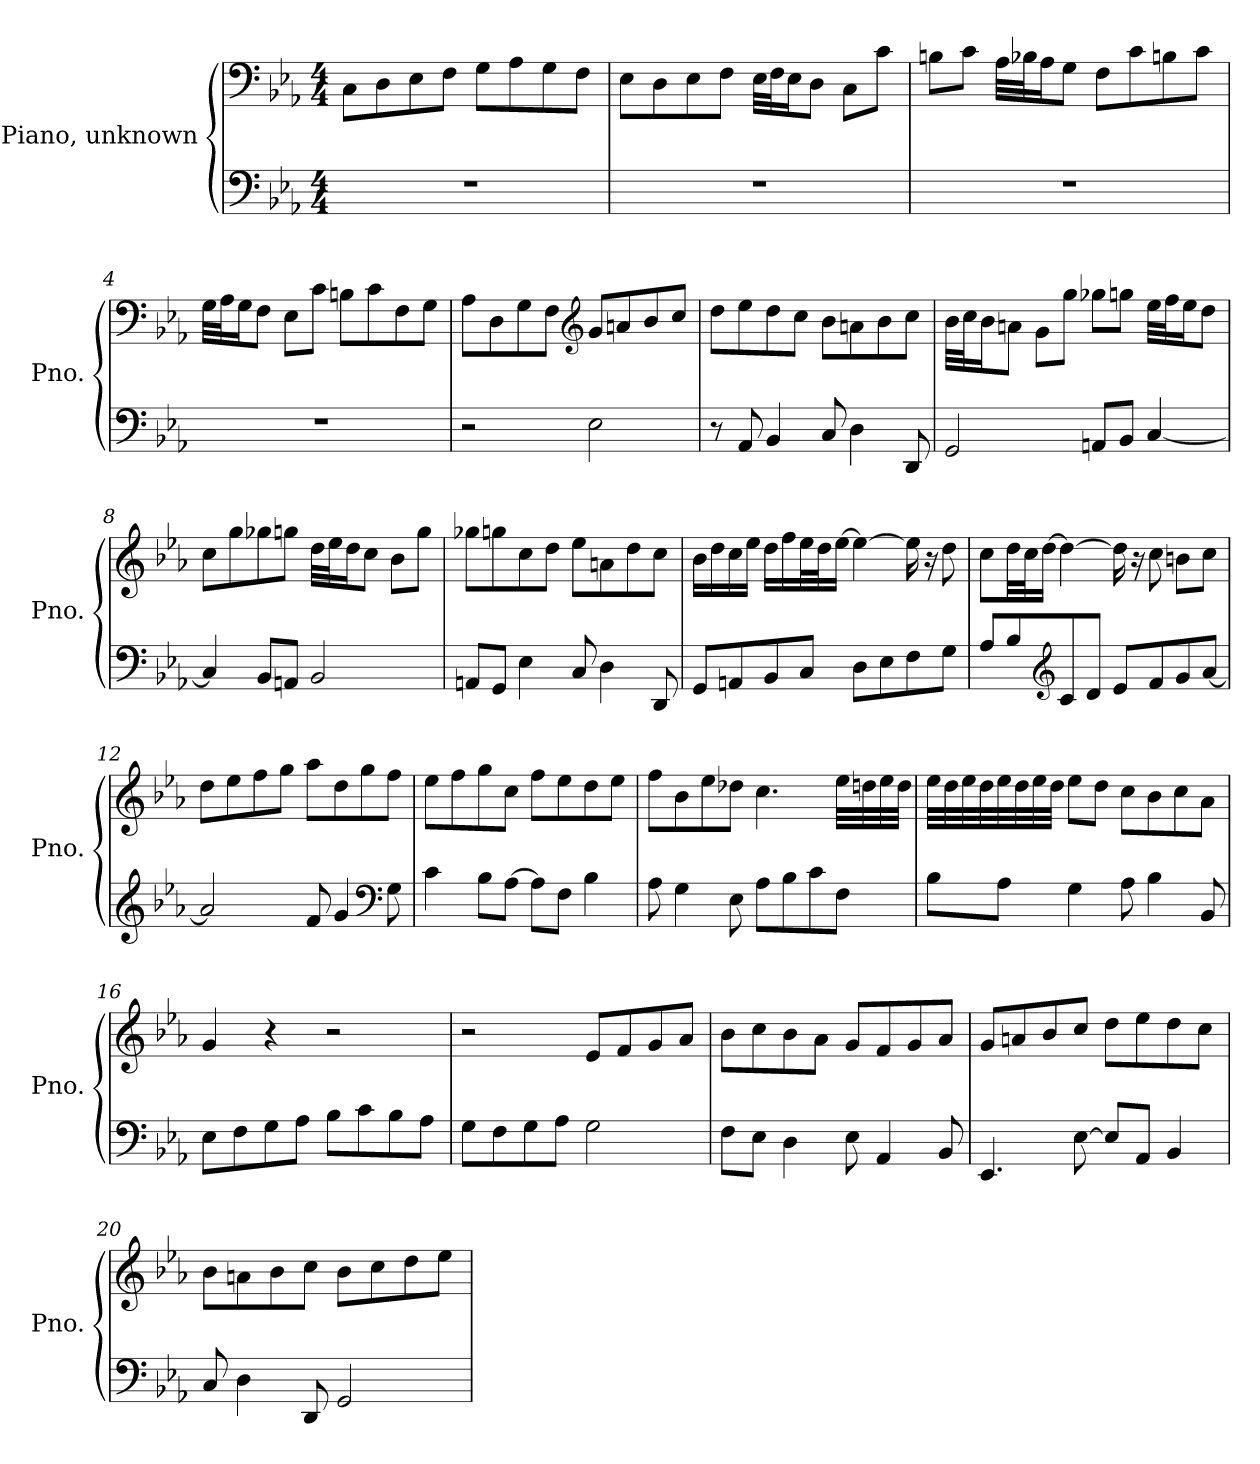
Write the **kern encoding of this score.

**kern	**kern
*part1	*part1
*staff2	*staff1
*I"Piano, unknown	*
*I'Pno.	*
*clefF4	*clefF4
*k[b-e-a-]	*k[b-e-a-]
*M4/4	*M4/4
*MM120	*MM120
=1	=1
1r	8C\L
.	8D\
.	8E-\
.	8F\J
.	8G\L
.	8A-\
.	8G\
.	8F\J
=2	=2
1r	8E-\L
.	8D\
.	8E-\
.	8F\J
.	32E-\LLL
.	32F\J
.	16E-\J
.	8D\J
.	8C\L
.	8c\J
=3	=3
1r	8Bn\L
.	8c\J
.	32A-\LLL
.	32B-X\J
.	16A-\J
.	8G\J
.	8F\L
.	8c\
.	8Bn\
.	8c\J
=4	=4
1r	32G\LLL
.	32A-\J
.	16G\J
.	8F\J
.	8E-\L
.	8c\J
.	8Bn\L
.	8c\
.	8F\
.	8G\J
!!LO:LB:g=z
=5	=5
2r	8A-\L
.	8D\
.	8G\
.	8F\J
*	*clefG2
2E-\	8g/L
.	8an/
.	8b-/
.	8cc/J
=6	=6
8r	8dd\L
8AA-/	8ee-\
4BB-/	8dd\
.	8cc\J
8C/	8b-\L
4D\	8an\
.	8b-\
8DD/	8cc\J
=7	=7
2GG/	32b-\LLL
.	32cc\J
.	16b-\J
.	8an\J
.	8g\L
.	8gg\J
8AAn/L	8gg-X\L
8BB-/J	8ggn\J
[4C/	32ee-\LLL
.	32ff\J
.	16ee-\J
.	8dd\J
!!LO:LB:g=z
=8	=8
4C/]	8cc\L
.	8gg\
8BB-/L	8gg-X\
8AAn/J	8ggn\J
2BB-/	32dd\LLL
.	32ee-\J
.	16dd\J
.	8cc\J
.	8b-\L
.	8gg\J
=9	=9
8AAn/L	8gg-X\L
8GG/J	8ggn\
4E-\	8cc\
.	8dd\J
8C/	8ee-\L
4D\	8an\
.	8dd\
8DD/	8cc\J
=10	=10
8GG/L	16b-\LL
.	16dd\
8AAn/	16cc\
.	16ee-\JJ
8BB-/	16dd\LL
.	16ff\
8C/J	32ee-\L
.	32dd\J
.	[16ee-\JJ
8D\L	4ee-\_
8E-\	.
8F\	16ee-\]
.	16r
8G\J	8dd\
!!LO:LB:g=z
=11	=11
8A-/L	8cc\L
8B-/	32dd\LL
.	32cc\J
.	[16dd\JJ
*clefG2	*
8c/	4dd\_
8d/J	.
8e-/L	16dd\]
.	16r
8f/	8cc\
8g/	8bn\L
[8a-/J	8cc\J
=12	=12
2a-/]	8dd\L
.	8ee-\
.	8ff\
.	8gg\J
8f/	8aa-\L
4g/	8dd\
.	8gg\
*clefF4	*
8G\	8ff\J
=13	=13
4c\	8ee-\L
.	8ff\
8B-\L	8gg\
[8A-\J	8cc\J
8A-\L]	8ff\L
8F\J	8ee-\
4B-\	8dd\
.	8ee-\J
=14	=14
8A-\	8ff\L
4G\	8b-\
.	8ee-\
8E-\	8dd-X\J
8A-\L	4.cc\
8B-\	.
8c\	.
8F\J	32ee-\LLL
.	32ddn\
.	32ee-\
.	32dd\JJJ
!!LO:LB:g=z
=15	=15
8B-\L	32ee-\LLL
.	32dd\
.	32ee-\
.	32dd\
8A-\J	32ee-\
.	32dd\
.	32ee-\
.	32dd\JJJ
4G\	8ee-\L
.	8dd\J
8A-\	8cc\L
4B-\	8b-\
.	8cc\
8BB-/	8a-\J
=16	=16
8E-\L	4g/
8F\	.
8G\	4r
8A-\J	.
8B-\L	2r
8c\	.
8B-\	.
8A-\J	.
=17	=17
8G\L	2r
8F\	.
8G\	.
8A-\J	.
2G\	8e-/L
.	8f/
.	8g/
.	8a-/J
=18	=18
8F\L	8b-\L
8E-\J	8cc\
4D\	8b-\
.	8a-\J
8E-\	8g/L
4AA-/	8f/
.	8g/
8BB-/	8a-/J
!!LO:LB:g=z
=19	=19
4.EE-/	8g/L
.	8an/
.	8b-/
[8E-\	8cc/J
8E-/L]	8dd\L
8AA-/J	8ee-\
4BB-/	8dd\
.	8cc\J
=20	=20
8C/	8b-\L
4D\	8an\
.	8b-\
8DD/	8cc\J
2GG/	8b-\L
.	8cc\
.	8dd\
.	8ee-\J
=	=
*-	*-
